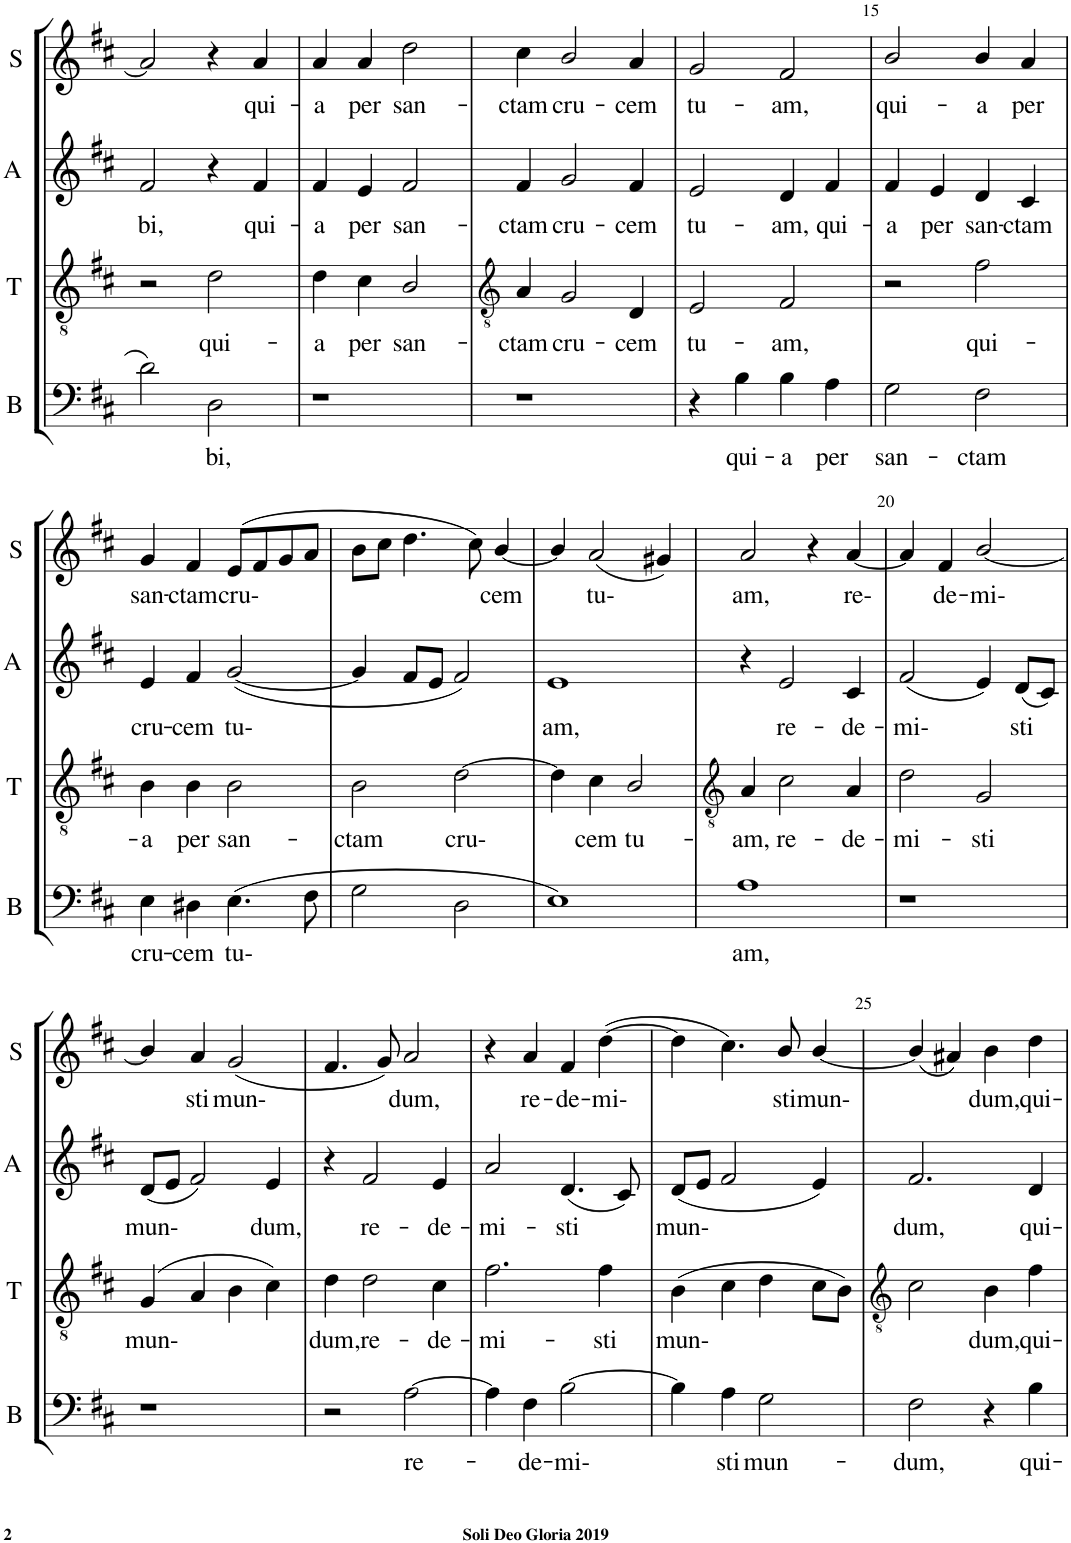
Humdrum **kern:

**kern	**text	**kern	**text	**kern	**text	**kern	**text
*part4	*part4	*part3	*part3	*part2	*part2	*part1	*part1
*staff4	*staff4	*staff3	*staff3	*staff2	*staff2	*staff1	*staff1
*I"Bass	*	*I"Tenor	*	*I"Alto	*	*I"Soprano	*
*I'B	*	*I'T	*	*I'A	*	*I'S	*
!!LO:PB:g=z
*clefF4	*	*clefGv2	*	*clefG2	*	*clefG2	*
*k[f#c#]	*	*k[f#c#]	*	*k[f#c#]	*	*k[f#c#]	*
*D:	*	*D:	*	*D:	*	*D:	*
*M4/4	*	*M4/4	*	*M4/4	*	*M4/4	*
=11	=11	=11	=11	=11	=11	=11	=11
!	!	!	!	!	!LO:LY:b	!	!
2d\	.	2r	.	2f#/	bi,	2a/]	.
!	!LO:LY:b	!	!LO:LY:b	!	!	!	!
2D\	bi,	2d\	qui-	4r	.	4r	.
!	!	!	!	!	!LO:LY:b	!	!LO:LY:b
.	.	.	.	4f#/	qui-	4a/	qui-
=12	=12	=12	=12	=12	=12	=12	=12
!	!	!	!LO:LY:b	!	!LO:LY:b	!	!LO:LY:b
1r	.	4d\	-a	4f#/	-a	4a/	-a
!	!	!	!LO:LY:b	!	!LO:LY:b	!	!LO:LY:b
.	.	4c#\	per	4e/	per	4a/	per
!	!	!	!LO:LY:b	!	!LO:LY:b	!	!LO:LY:b
.	.	2B/	san-	2f#/	san-	2dd\	san-
=13	=13	=13	=13	=13	=13	=13	=13
*	*	*clefGv2	*	*	*	*	*
!	!	!	!LO:LY:b	!	!LO:LY:b	!	!LO:LY:b
1r	.	4A/	-ctam	4f#/	-ctam	4cc#\	-ctam
!	!	!	!LO:LY:b	!	!LO:LY:b	!	!LO:LY:b
.	.	2G/	cru-	2g/	cru-	2b/	cru-
!	!	!	!LO:LY:b	!	!LO:LY:b	!	!LO:LY:b
.	.	4D/	-cem	4f#/	-cem	4a/	-cem
=14	=14	=14	=14	=14	=14	=14	=14
!	!	!	!LO:LY:b	!	!LO:LY:b	!	!LO:LY:b
4r	.	2E/	tu-	2e/	tu-	2g/	tu-
!	!LO:LY:b	!	!	!	!	!	!
4B\	qui-	.	.	.	.	.	.
!	!LO:LY:b	!	!LO:LY:b	!	!LO:LY:b	!	!LO:LY:b
4B\	-a	2F#/	-am,	4d/	-am,	2f#/	-am,
!	!LO:LY:b	!	!	!	!LO:LY:b	!	!
4A\	per	.	.	4f#/	qui-	.	.
=15	=15	=15	=15	=15	=15	=15	=15
!	!LO:LY:b	!	!	!	!LO:LY:b	!	!LO:LY:b
2G\	san-	2r	.	4f#/	-a	2b/	qui-
!	!	!	!	!	!LO:LY:b	!	!
.	.	.	.	4e/	per	.	.
!	!LO:LY:b	!	!LO:LY:b	!	!LO:LY:b	!	!LO:LY:b
2F#\	-ctam	2f#\	qui-	4d/	san-	4b/	-a
!	!	!	!	!	!LO:LY:b	!	!LO:LY:b
.	.	.	.	4c#/	-ctam	4a/	per
!!LO:LB:g=z
=16	=16	=16	=16	=16	=16	=16	=16
!	!LO:LY:b	!	!LO:LY:b	!	!LO:LY:b	!	!LO:LY:b
4E\	cru-	4B\	-a	4e/	cru-	4g/	san-
!	!LO:LY:b	!	!LO:LY:b	!	!LO:LY:b	!	!LO:LY:b
4D#X\	-cem	4B\	per	4f#/	-cem	4f#/	-ctam
!	!LO:LY:b	!	!LO:LY:b	!	!LO:LY:b	!	!LO:LY:b
(4.E\	tu-	2B\	san-	([2g/	tu-	(8e/L	cru-
.	.	.	.	.	.	8f#/	.
.	.	.	.	.	.	8g/	.
8F#\	.	.	.	.	.	8a/J	.
=17	=17	=17	=17	=17	=17	=17	=17
!	!	!	!LO:LY:b	!	!	!	!
2G\	.	2B\	-ctam	4g/]	.	8b\L	.
.	.	.	.	.	.	8cc#\J	.
.	.	.	.	8f#/L	.	4.dd\	.
.	.	.	.	8e/J	.	.	.
!	!	!	!LO:LY:b	!	!	!	!
2D\	.	[2d\	cru-	2f#/)	.	.	.
.	.	.	.	.	.	8cc#\)	.
!	!	!	!	!	!	!	!LO:LY:b
.	.	.	.	.	.	[4b/	cem
=18	=18	=18	=18	=18	=18	=18	=18
!	!	!	!	!	!LO:LY:b	!	!
1E)	.	4d\]	.	1e	am,	4b/]	.
!	!	!	!LO:LY:b	!	!	!	!LO:LY:b
.	.	4c#\	cem	.	.	(2a/	tu-
!	!	!	!LO:LY:b	!	!	!	!
.	.	2B/	tu-	.	.	.	.
.	.	.	.	.	.	4g#X/)	.
=19	=19	=19	=19	=19	=19	=19	=19
*	*	*clefGv2	*	*	*	*	*
!	!LO:LY:b	!	!LO:LY:b	!	!	!	!LO:LY:b
1A	am,	4A/	-am,	4r	.	2a/	am,
!	!	!	!LO:LY:b	!	!LO:LY:b	!	!
.	.	2c#\	re-	2e/	re-	.	.
.	.	.	.	.	.	4r	.
!	!	!	!LO:LY:b	!	!LO:LY:b	!	!LO:LY:b
.	.	4A/	-de-	4c#/	-de-	[4a/	re-
=20	=20	=20	=20	=20	=20	=20	=20
!	!	!	!LO:LY:b	!	!LO:LY:b	!	!
1r	.	2d\	-mi-	(2f#/	-mi-	4a/]	.
!	!	!	!	!	!	!	!LO:LY:b
.	.	.	.	.	.	4f#/	de-
!	!	!	!LO:LY:b	!	!	!	!LO:LY:b
.	.	2G/	-sti	4e/)	.	[2b/	-mi-
!	!	!	!	!	!LO:LY:b	!	!
.	.	.	.	(8d/L	sti	.	.
.	.	.	.	8c#/J)	.	.	.
!!LO:LB:g=z
=21	=21	=21	=21	=21	=21	=21	=21
!	!	!	!LO:LY:b	!	!LO:LY:b	!	!
1r	.	(4G/	mun-	(8d/L	mun-	4b/]	.
.	.	.	.	8e/J	.	.	.
!	!	!	!	!	!	!	!LO:LY:b
.	.	4A/	.	2f#/)	.	4a/	sti
!	!	!	!	!	!	!	!LO:LY:b
.	.	4B\	.	.	.	(2g/	mun-
!	!	!	!	!	!LO:LY:b	!	!
.	.	4c#\)	.	4e/	dum,	.	.
=22	=22	=22	=22	=22	=22	=22	=22
!	!	!	!LO:LY:b	!	!	!	!
2r	.	4d\	dum,	4r	.	4.f#/	.
!	!	!	!LO:LY:b	!	!LO:LY:b	!	!
.	.	2d\	re-	2f#/	re-	.	.
.	.	.	.	.	.	8g/)	.
!	!LO:LY:b	!	!	!	!	!	!LO:LY:b
[2A\	re-	.	.	.	.	2a/	dum,
!	!	!	!LO:LY:b	!	!LO:LY:b	!	!
.	.	4c#\	-de-	4e/	-de-	.	.
=23	=23	=23	=23	=23	=23	=23	=23
!	!	!	!LO:LY:b	!	!LO:LY:b	!	!
4A\]	.	2.f#\	-mi-	2a/	-mi-	4r	.
!	!LO:LY:b	!	!	!	!	!	!LO:LY:b
4F#\	-de-	.	.	.	.	4a/	re-
!	!LO:LY:b	!	!	!	!LO:LY:b	!	!LO:LY:b
[2B\	-mi-	.	.	(4.d/	-sti	4f#/	-de-
!	!	!	!LO:LY:b	!	!	!	!LO:LY:b
.	.	4f#\	-sti	.	.	([4dd\	-mi-
.	.	.	.	8c#/)	.	.	.
=24	=24	=24	=24	=24	=24	=24	=24
!	!	!	!LO:LY:b	!	!LO:LY:b	!	!
4B\]	.	(4B\	mun-	(8d/L	mun-	4dd\]	.
.	.	.	.	8e/J	.	.	.
!	!LO:LY:b	!	!	!	!	!	!
4A\	sti	4c#\	.	2f#/	.	4.cc#\)	.
!	!LO:LY:b	!	!	!	!	!	!
2G\	mun-	4d\	.	.	.	.	.
!	!	!	!	!	!	!	!LO:LY:b
.	.	.	.	.	.	8b/	sti
!	!	!	!	!	!	!	!LO:LY:b
.	.	8c#\L	.	4e/)	.	[4b/	mun-
.	.	8B\J)	.	.	.	.	.
=25	=25	=25	=25	=25	=25	=25	=25
*	*	*clefGv2	*	*	*	*	*
!	!LO:LY:b	!	!	!	!LO:LY:b	!	!
2F#\	-dum,	2c#\	.	2.f#/	dum,	(4b/]	.
.	.	.	.	.	.	4a#X/)	.
!	!	!	!LO:LY:b	!	!	!	!LO:LY:b
4r	.	4B\	dum,	.	.	4b\	dum,
!	!LO:LY:b	!	!LO:LY:b	!	!LO:LY:b	!	!LO:LY:b
4B\	qui-	4f#\	qui-	4d/	qui-	4dd\	qui-
=	=	=	=	=	=	=	=
*-	*-	*-	*-	*-	*-	*-	*-
